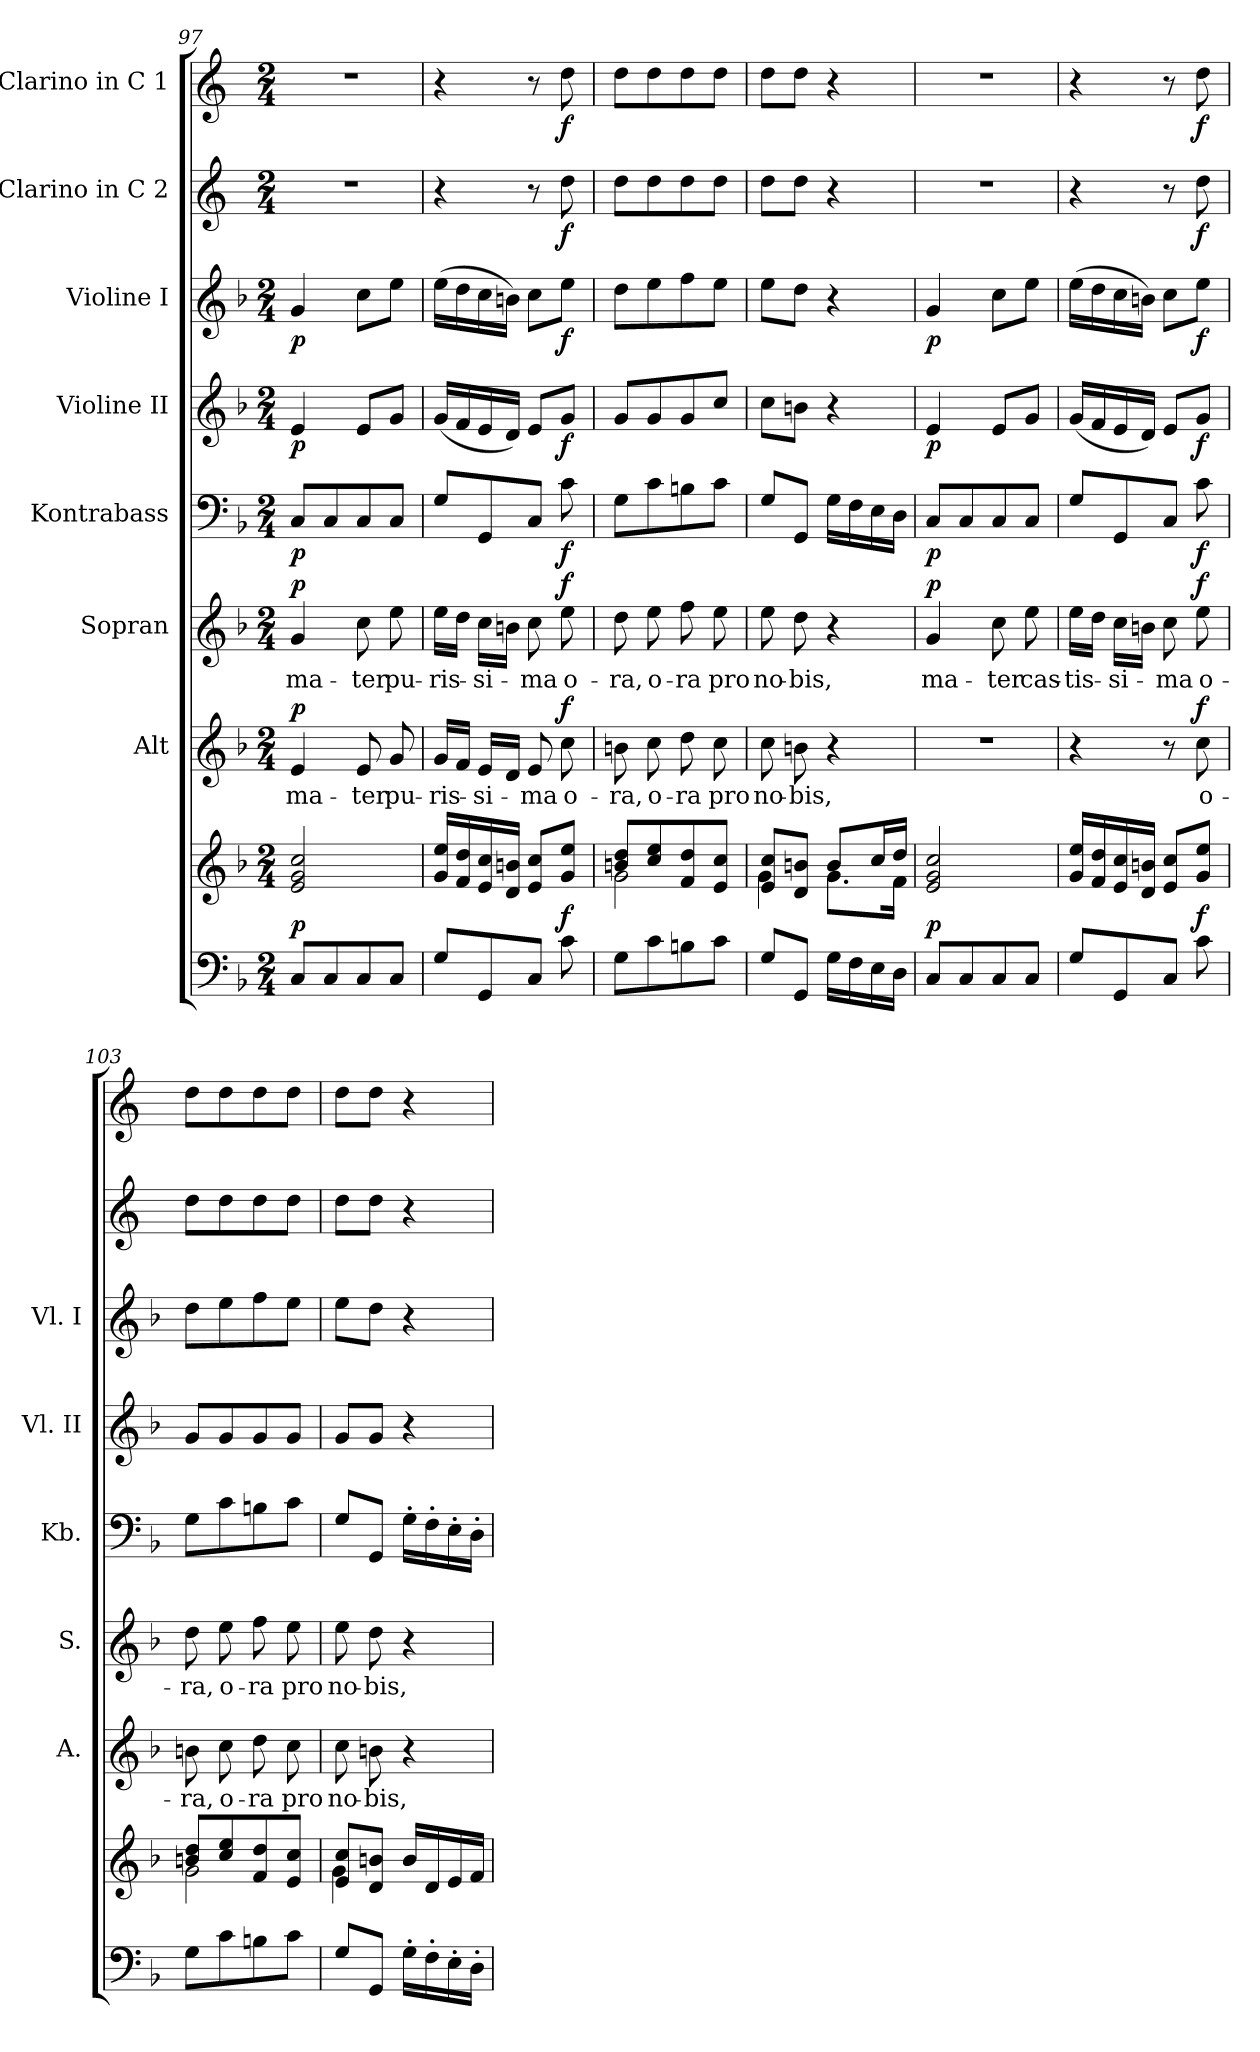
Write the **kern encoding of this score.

**kern	**kern	**dynam	**kern	**text	**dynam	**kern	**text	**dynam	**kern	**dynam	**kern	**dynam	**kern	**dynam	**kern	**dynam	**kern	**dynam
*part8	*part8	*part8	*part7	*part7	*part7	*part6	*part6	*part6	*part5	*part5	*part4	*part4	*part3	*part3	*part2	*part2	*part1	*part1
*staff9	*staff8	*staff8/9	*staff7	*staff7	*staff7	*staff6	*staff6	*staff6	*staff5	*staff5	*staff4	*staff4	*staff3	*staff3	*staff2	*staff2	*staff1	*staff1
*	*	*	*I"Alt	*	*	*I"Sopran	*	*	*I"Kontrabass	*	*I"Violine II	*	*I"Violine I	*	*I"Clarino in C 2	*	*I"Clarino in C 1	*
*	*	*	*I'A.	*	*	*I'S.	*	*	*I'Kb.	*	*I'Vl. II	*	*I'Vl. I	*	*	*	*	*
*clefF4	*clefG2	*	*clefG2	*	*	*clefG2	*	*	*clefF4	*	*clefG2	*	*clefG2	*	*clefG2	*	*clefG2	*
*	*	*	*	*	*	*	*	*	*ITrd7c12	*	*	*	*	*	*ITrd4c7	*	*ITrd4c7	*
*k[b-]	*k[b-]	*	*k[b-]	*	*	*k[b-]	*	*	*k[b-]	*	*k[b-]	*	*k[b-]	*	*k[b-]	*	*k[b-]	*
*F:	*F:	*	*F:	*	*	*F:	*	*	*F:	*	*F:	*	*F:	*	*F:	*	*F:	*
*M2/4	*M2/4	*	*M2/4	*	*	*M2/4	*	*	*M2/4	*	*M2/4	*	*M2/4	*	*M2/4	*	*M2/4	*
=97	=97	=97	=97	=97	=97	=97	=97	=97	=97	=97	=97	=97	=97	=97	=97	=97	=97	=97
!	!	!LO:DY:a=2	!	!LO:LY:b	!LO:DY:a	!	!LO:LY:b	!LO:DY:a	!	!LO:DY:b	!	!LO:DY:b	!	!LO:DY:b	!	!	!	!
8C/L	2e/ 2g/ 2cc/	p	4e/	ma-	p	4g/	ma-	p	8CC/L	p	4e/	p	4g/	p	2r	.	2r	.
8C/	.	.	.	.	.	.	.	.	8CC/	.	.	.	.	.	.	.	.	.
!	!	!	!	!LO:LY:b	!	!	!LO:LY:b	!	!	!	!	!	!	!	!	!	!	!
8C/	.	.	8e/	-ter	.	8cc\	-ter	.	8CC/	.	8e/L	.	8cc\L	.	.	.	.	.
!	!	!	!	!LO:LY:b	!	!	!LO:LY:b	!	!	!	!	!	!	!	!	!	!	!
8C/J	.	.	8g/	pu-	.	8ee\	pu-	.	8CC/J	.	8g/J	.	8ee\J	.	.	.	.	.
=98	=98	=98	=98	=98	=98	=98	=98	=98	=98	=98	=98	=98	=98	=98	=98	=98	=98	=98
!	!	!	!	!LO:LY:b	!	!	!LO:LY:b	!	!	!	!	!	!	!	!	!	!	!
8G/L	16g/ 16ee/LL	.	16g/LL	-ris-	.	16ee\LL	-ris-	.	8GG/L	.	(<16g/LL	.	(>16ee\LL	.	4r	.	4r	.
.	16f/ 16dd/	.	16f/JJ	.	.	16dd\JJ	.	.	.	.	16f/	.	16dd\	.	.	.	.	.
!	!	!	!	!LO:LY:b	!	!	!LO:LY:b	!	!	!	!	!	!	!	!	!	!	!
8GG/	16e/ 16cc/	.	16e/LL	-si-	.	16cc\LL	-si-	.	8GGG/	.	16e/	.	16cc\	.	.	.	.	.
.	16d/ 16bn/JJ	.	16d/JJ	.	.	16bn\JJ	.	.	.	.	16d/JJ)	.	16bn\JJ)	.	.	.	.	.
!	!	!	!	!LO:LY:b	!	!	!LO:LY:b	!	!	!	!	!	!	!	!	!	!	!
8C/J	8e/ 8cc/L	.	8e/	-ma	.	8cc\	-ma	.	8CC/J	.	8e/L	.	8cc\L	.	8r	.	8r	.
!	!	!LO:DY:a=2	!	!LO:LY:b	!LO:DY:a	!	!LO:LY:b	!LO:DY:a	!	!LO:DY:b	!	!LO:DY:b	!	!LO:DY:b	!	!LO:DY:b	!	!LO:DY:b
8c\	8g/ 8ee/J	f	8cc\	o-	f	8ee\	o-	f	8C\	f	8g/J	f	8ee\J	f	8g\	f	8g\	f
=99	=99	=99	=99	=99	=99	=99	=99	=99	=99	=99	=99	=99	=99	=99	=99	=99	=99	=99
*	*^	*	*	*	*	*	*	*	*	*	*	*	*	*	*	*	*	*
!	!	!	!	!	!LO:LY:b	!	!	!LO:LY:b	!	!	!	!	!	!	!	!	!	!	!
8G\L	8bn/ 8dd/L	2g\	.	8bn\	-ra,	.	8dd\	-ra,	.	8GG\L	.	8g/L	.	8dd\L	.	8g\L	.	8g\L	.
!	!	!	!	!	!LO:LY:b	!	!	!LO:LY:b	!	!	!	!	!	!	!	!	!	!	!
8c\	8cc/ 8ee/	.	.	8cc\	o-	.	8ee\	o-	.	8C\	.	8g/	.	8ee\	.	8g\	.	8g\	.
!	!	!	!	!	!LO:LY:b	!	!	!LO:LY:b	!	!	!	!	!	!	!	!	!	!	!
8Bn\	8f/ 8dd/	.	.	8dd\	-ra	.	8ff\	-ra	.	8BBn\	.	8g/	.	8ff\	.	8g\	.	8g\	.
!	!	!	!	!	!LO:LY:b	!	!	!LO:LY:b	!	!	!	!	!	!	!	!	!	!	!
8c\J	8e/ 8cc/J	.	.	8cc\	pro	.	8ee\	pro	.	8C\J	.	8cc/J	.	8ee\J	.	8g\J	.	8g\J	.
=100	=100	=100	=100	=100	=100	=100	=100	=100	=100	=100	=100	=100	=100	=100	=100	=100	=100	=100	=100
!	!	!	!	!	!LO:LY:b	!	!	!LO:LY:b	!	!	!	!	!	!	!	!	!	!	!
8G/L	8e/ 8cc/L	4g\	.	8cc\	no-	.	8ee\	no-	.	8GG/L	.	8cc\L	.	8ee\L	.	8g\L	.	8g\L	.
!	!	!	!	!	!LO:LY:b	!	!	!LO:LY:b	!	!	!	!	!	!	!	!	!	!	!
8GG/J	8d/ 8bn/J	.	.	8bn\	-bis,	.	8dd\	-bis,	.	8GGG/J	.	8bn\J	.	8dd\J	.	8g\J	.	8g\J	.
16G\LL	8b/L	8.g\L	.	4r	.	.	4r	.	.	16GG\LL	.	4r	.	4r	.	4r	.	4r	.
16F\	.	.	.	.	.	.	.	.	.	16FF\	.	.	.	.	.	.	.	.	.
16E\	16cc/L	.	.	.	.	.	.	.	.	16EE\	.	.	.	.	.	.	.	.	.
16D\JJ	16dd/JJ	16f\Jk	.	.	.	.	.	.	.	16DD\JJ	.	.	.	.	.	.	.	.	.
=101	=101	=101	=101	=101	=101	=101	=101	=101	=101	=101	=101	=101	=101	=101	=101	=101	=101	=101	=101
!	!	!	!LO:DY:a=2	!	!	!	!	!LO:LY:b	!LO:DY:a	!	!LO:DY:b	!	!LO:DY:b	!	!LO:DY:b	!	!	!	!
*	*v	*v	*	*	*	*	*	*	*	*	*	*	*	*	*	*	*	*	*
8C/L	2e/ 2g/ 2cc/	p	2r	.	.	4g/	ma-	p	8CC/L	p	4e/	p	4g/	p	2r	.	2r	.
8C/	.	.	.	.	.	.	.	.	8CC/	.	.	.	.	.	.	.	.	.
!	!	!	!	!	!	!	!LO:LY:b	!	!	!	!	!	!	!	!	!	!	!
8C/	.	.	.	.	.	8cc\	-ter	.	8CC/	.	8e/L	.	8cc\L	.	.	.	.	.
!	!	!	!	!	!	!	!LO:LY:b	!	!	!	!	!	!	!	!	!	!	!
8C/J	.	.	.	.	.	8ee\	cas-	.	8CC/J	.	8g/J	.	8ee\J	.	.	.	.	.
=102	=102	=102	=102	=102	=102	=102	=102	=102	=102	=102	=102	=102	=102	=102	=102	=102	=102	=102
!	!	!	!	!	!	!	!LO:LY:b	!	!	!	!	!	!	!	!	!	!	!
8G/L	16g/ 16ee/LL	.	4r	.	.	16ee\LL	-tis-	.	8GG/L	.	(<16g/LL	.	(>16ee\LL	.	4r	.	4r	.
.	16f/ 16dd/	.	.	.	.	16dd\JJ	.	.	.	.	16f/	.	16dd\	.	.	.	.	.
!	!	!	!	!	!	!	!LO:LY:b	!	!	!	!	!	!	!	!	!	!	!
8GG/	16e/ 16cc/	.	.	.	.	16cc\LL	-si-	.	8GGG/	.	16e/	.	16cc\	.	.	.	.	.
.	16d/ 16bn/JJ	.	.	.	.	16bn\JJ	.	.	.	.	16d/JJ)	.	16bn\JJ)	.	.	.	.	.
!	!	!	!	!	!	!	!LO:LY:b	!	!	!	!	!	!	!	!	!	!	!
8C/J	8e/ 8cc/L	.	8r	.	.	8cc\	-ma	.	8CC/J	.	8e/L	.	8cc\L	.	8r	.	8r	.
!	!	!LO:DY:a=2	!	!LO:LY:b	!LO:DY:a	!	!LO:LY:b	!LO:DY:a	!	!LO:DY:b	!	!LO:DY:b	!	!LO:DY:b	!	!LO:DY:b	!	!LO:DY:b
8c\	8g/ 8ee/J	f	8cc\	o-	f	8ee\	o-	f	8C\	f	8g/J	f	8ee\J	f	8g\	f	8g\	f
!!LO:LB:g=z
=103	=103	=103	=103	=103	=103	=103	=103	=103	=103	=103	=103	=103	=103	=103	=103	=103	=103	=103
*	*^	*	*	*	*	*	*	*	*	*	*	*	*	*	*	*	*	*
!	!	!	!	!	!LO:LY:b	!	!	!LO:LY:b	!	!	!	!	!	!	!	!	!	!	!
8G\L	8bn/ 8dd/L	2g\	.	8bn\	-ra,	.	8dd\	-ra,	.	8GG\L	.	8g/L	.	8dd\L	.	8g\L	.	8g\L	.
!	!	!	!	!	!LO:LY:b	!	!	!LO:LY:b	!	!	!	!	!	!	!	!	!	!	!
8c\	8cc/ 8ee/	.	.	8cc\	o-	.	8ee\	o-	.	8C\	.	8g/	.	8ee\	.	8g\	.	8g\	.
!	!	!	!	!	!LO:LY:b	!	!	!LO:LY:b	!	!	!	!	!	!	!	!	!	!	!
8Bn\	8f/ 8dd/	.	.	8dd\	-ra	.	8ff\	-ra	.	8BBn\	.	8g/	.	8ff\	.	8g\	.	8g\	.
!	!	!	!	!	!LO:LY:b	!	!	!LO:LY:b	!	!	!	!	!	!	!	!	!	!	!
8c\J	8e/ 8cc/J	.	.	8cc\	pro	.	8ee\	pro	.	8C\J	.	8g/J	.	8ee\J	.	8g\J	.	8g\J	.
=104	=104	=104	=104	=104	=104	=104	=104	=104	=104	=104	=104	=104	=104	=104	=104	=104	=104	=104	=104
!	!	!	!	!	!LO:LY:b	!	!	!LO:LY:b	!	!	!	!	!	!	!	!	!	!	!
8G/L	8e/ 8cc/L	4g\	.	8cc\	no-	.	8ee\	no-	.	8GG/L	.	8g/L	.	8ee\L	.	8g\L	.	8g\L	.
!	!	!	!	!	!LO:LY:b	!	!	!LO:LY:b	!	!	!	!	!	!	!	!	!	!	!
8GG/J	8d/ 8bn/J	.	.	8bn\	-bis,	.	8dd\	-bis,	.	8GGG/J	.	8g/J	.	8dd\J	.	8g\J	.	8g\J	.
16G'>\LL	16b/LL	4ryy	.	4r	.	.	4r	.	.	16GG'>\LL	.	4r	.	4r	.	4r	.	4r	.
16F'>\	16d/	.	.	.	.	.	.	.	.	16FF'>\	.	.	.	.	.	.	.	.	.
16E'>\	16e/	.	.	.	.	.	.	.	.	16EE'>\	.	.	.	.	.	.	.	.	.
16D'>\JJ	16f/JJ	.	.	.	.	.	.	.	.	16DD'>\JJ	.	.	.	.	.	.	.	.	.
*	*v	*v	*	*	*	*	*	*	*	*	*	*	*	*	*	*	*	*	*
=	=	=	=	=	=	=	=	=	=	=	=	=	=	=	=	=	=	=
*-	*-	*-	*-	*-	*-	*-	*-	*-	*-	*-	*-	*-	*-	*-	*-	*-	*-	*-
